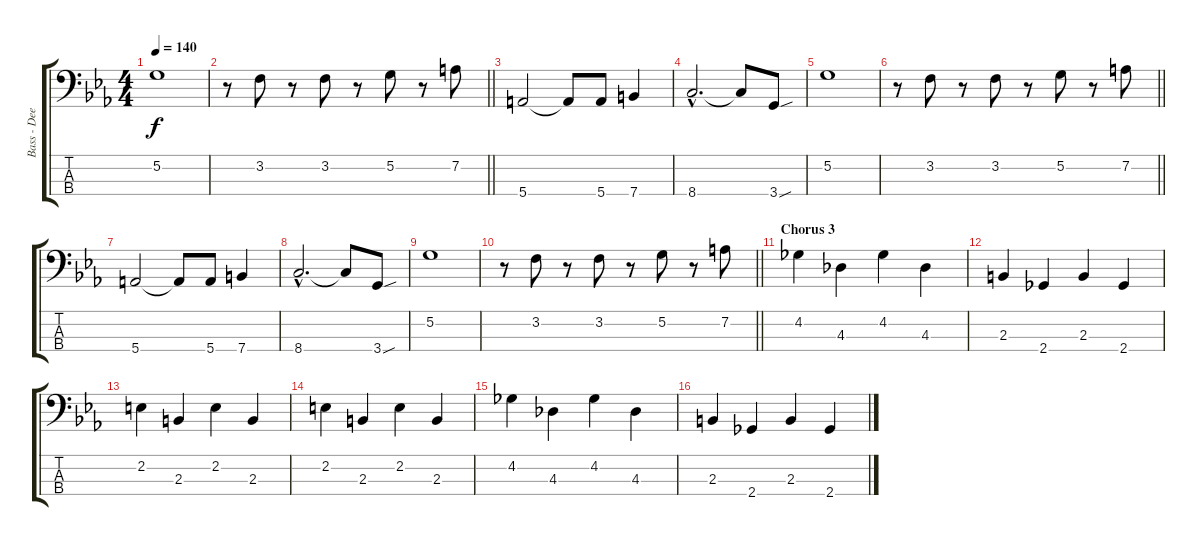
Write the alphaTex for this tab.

\track ("Bass - Dee Murray" "Bass - Dee") {instrument electricbassfinger}
\staff {score tabs}
\tuning (G2 D2 A1 E1) {hide}
\ts (4 4)
\tempo 140
\clef f4
\ks cminor
5.2.1{dy f} |
\barLineRight lightlight
r.8 3.2.8 r.8 3.2.8 r.8 5.2.8 r.8 7.2.8 |
5.4.2 5.4{t}.8 5.4.8 7.4.4 |
8.4{hac}.2{d} 8.4{t}.8 3.4{sou}.8 |
5.2.1 |
\barLineRight lightlight
r.8 3.2.8 r.8 3.2.8 r.8 5.2.8 r.8 7.2.8 |
5.4.2 5.4{t}.8 5.4.8 7.4.4 |
8.4{hac}.2{d} 8.4{t}.8 3.4{sou}.8 |
5.2.1 |
\barLineRight lightlight
r.8 3.2.8 r.8 3.2.8 r.8 5.2.8 r.8 7.2.8 |
\section ("" "Chorus 3")
4.2.4{volume 11} 4.3.4 4.2.4 4.3.4 |
2.3.4 2.4.4 2.3.4 2.4.4 |
2.2.4 2.3.4 2.2.4 2.3.4 |
2.2.4 2.3.4 2.2.4 2.3.4 |
4.2.4 4.3.4 4.2.4 4.3.4 |
2.3.4 2.4.4 2.3.4 2.4.4
